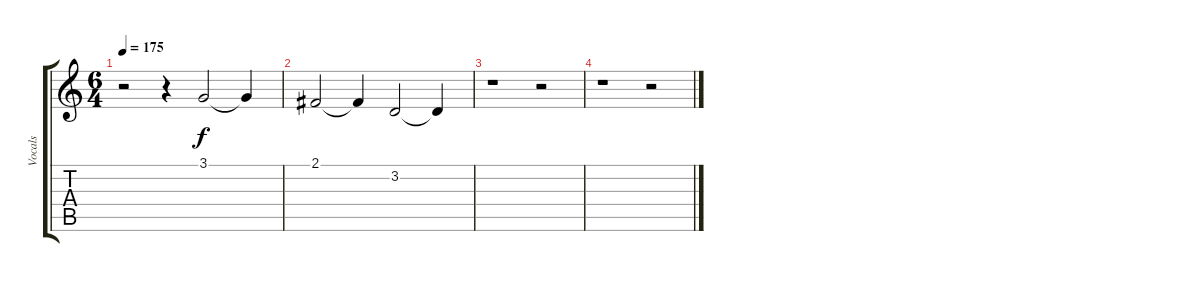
\track ("Vocals" "Vocals") {instrument lead6voice}
\staff {score tabs}
\tuning (E4 B3 G3 D3 A2 D2) {hide}
\ts (6 4)
\tempo 175
\clef g2
\ks c
r.2{dy f} r.4 3.1.2 3.1{t}.4 |
2.1.2 2.1{t}.4 3.2.2 3.2{t}.4 |
r.1 r.2 |
r.1 r.2
